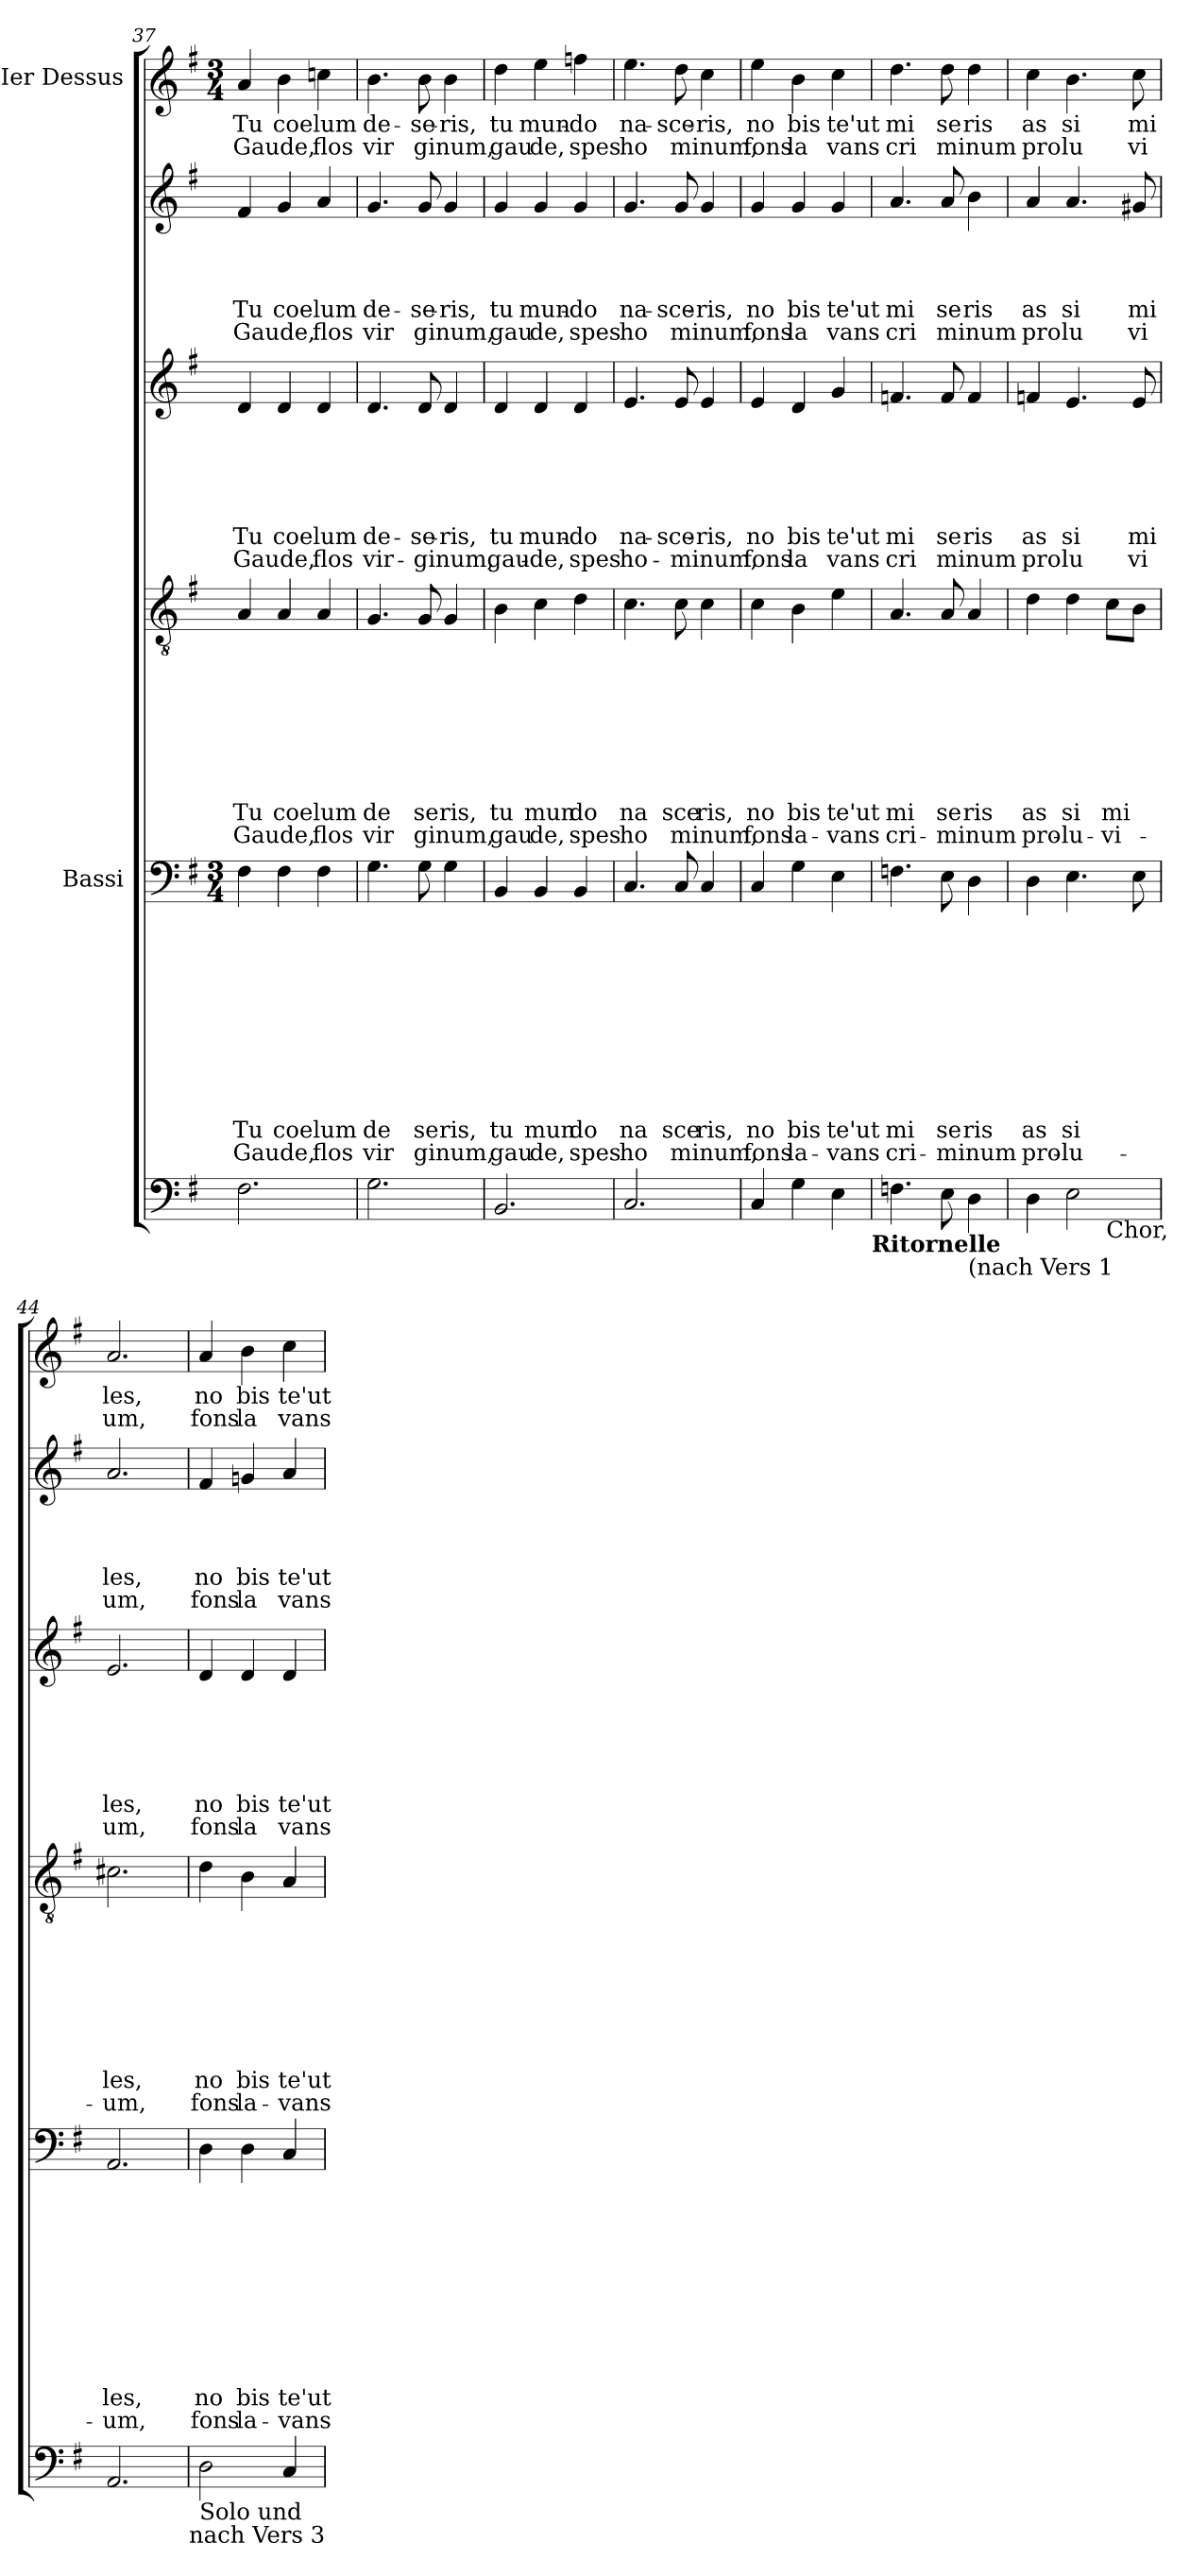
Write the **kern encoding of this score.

**kern	**kern	**text	**text	**text	**text	**text	**text	**text	**text	**text	**text	**text	**kern	**text	**text	**text	**text	**text	**text	**text	**text	**text	**kern	**text	**text	**text	**text	**text	**text	**text	**kern	**text	**text	**text	**text	**text	**kern	**text	**text
*part6	*part5	*part5	*part5	*part5	*part5	*part5	*part5	*part5	*part5	*part5	*part5	*part5	*part4	*part4	*part4	*part4	*part4	*part4	*part4	*part4	*part4	*part4	*part3	*part3	*part3	*part3	*part3	*part3	*part3	*part3	*part2	*part2	*part2	*part2	*part2	*part2	*part1	*part1	*part1
*staff6	*staff5	*staff5	*staff5	*staff5	*staff5	*staff5	*staff5	*staff5	*staff5	*staff5	*staff5	*staff5	*staff4	*staff4	*staff4	*staff4	*staff4	*staff4	*staff4	*staff4	*staff4	*staff4	*staff3	*staff3	*staff3	*staff3	*staff3	*staff3	*staff3	*staff3	*staff2	*staff2	*staff2	*staff2	*staff2	*staff2	*staff1	*staff1	*staff1
*	*I"Bassi	*	*	*	*	*	*	*	*	*	*	*	*	*	*	*	*	*	*	*	*	*	*	*	*	*	*	*	*	*	*	*	*	*	*	*	*I"Ier Dessus	*	*
*clefF4	*clefF4	*	*	*	*	*	*	*	*	*	*	*	*clefGv2	*	*	*	*	*	*	*	*	*	*clefG2	*	*	*	*	*	*	*	*clefG2	*	*	*	*	*	*clefG2	*	*
*k[f#]	*k[f#]	*	*	*	*	*	*	*	*	*	*	*	*k[f#]	*	*	*	*	*	*	*	*	*	*k[f#]	*	*	*	*	*	*	*	*k[f#]	*	*	*	*	*	*k[f#]	*	*
*G:	*G:	*	*	*	*	*	*	*	*	*	*	*	*G:	*	*	*	*	*	*	*	*	*	*G:	*	*	*	*	*	*	*	*G:	*	*	*	*	*	*G:	*	*
*	*M3/4	*	*	*	*	*	*	*	*	*	*	*	*	*	*	*	*	*	*	*	*	*	*	*	*	*	*	*	*	*	*	*	*	*	*	*	*M3/4	*	*
=37	=37	=37	=37	=37	=37	=37	=37	=37	=37	=37	=37	=37	=37	=37	=37	=37	=37	=37	=37	=37	=37	=37	=37	=37	=37	=37	=37	=37	=37	=37	=37	=37	=37	=37	=37	=37	=37	=37	=37
!	!	!	!	!	!	!	!	!	!	!	!LO:LY:b	!LO:LY:a	!	!	!	!	!	!	!	!	!LO:LY:b	!LO:LY:b	!	!	!	!	!	!	!LO:LY:b	!LO:LY:b	!	!	!	!	!LO:LY:b	!LO:LY:b	!	!LO:LY:b	!LO:LY:b
2.F#\	4F#\	.	.	.	.	.	.	.	.	.	Tu	Gaude,	4A/	.	.	.	.	.	.	.	Tu	Gaude,	4d/	.	.	.	.	.	Tu	Gaude,	4f#/	.	.	.	Tu	Gaude,	4a/	Tu	Gaude,
!	!	!	!	!	!	!	!	!	!	!	!LO:LY:b	!	!	!	!	!	!	!	!	!	!LO:LY:b	!	!	!	!	!	!	!	!LO:LY:b	!	!	!	!	!	!LO:LY:b	!	!	!LO:LY:b	!
.	4F#\	.	.	.	.	.	.	.	.	.	coelum	.	4A/	.	.	.	.	.	.	.	coelum	.	4d/	.	.	.	.	.	coelum	.	4g/	.	.	.	coelum	.	4b\	coelum	.
!	!	!	!	!	!	!	!	!	!	!	!	!LO:LY:a	!	!	!	!	!	!	!	!	!	!LO:LY:b	!	!	!	!	!	!	!	!LO:LY:b	!	!	!	!	!	!LO:LY:b	!	!	!LO:LY:b
.	4F#\	.	.	.	.	.	.	.	.	.	.	flos	4A/	.	.	.	.	.	.	.	.	flos	4d/	.	.	.	.	.	.	flos	4a/	.	.	.	.	flos	4ccn\	.	flos
=38	=38	=38	=38	=38	=38	=38	=38	=38	=38	=38	=38	=38	=38	=38	=38	=38	=38	=38	=38	=38	=38	=38	=38	=38	=38	=38	=38	=38	=38	=38	=38	=38	=38	=38	=38	=38	=38	=38	=38
!	!	!	!	!	!	!	!	!	!	!	!LO:LY:b	!LO:LY:a	!	!	!	!	!	!	!	!	!LO:LY:b	!LO:LY:b	!	!	!	!	!	!	!LO:LY:b	!LO:LY:b	!	!	!	!	!LO:LY:b	!LO:LY:b	!	!LO:LY:b	!LO:LY:b
2.G\	4.G\	.	.	.	.	.	.	.	.	.	de	vir	4.G/	.	.	.	.	.	.	.	de	vir	4.d/	.	.	.	.	.	de-	vir-	4.g/	.	.	.	de-	vir	4.b\	de-	vir
!	!	!	!	!	!	!	!	!	!	!	!LO:LY:b	!LO:LY:a	!	!	!	!	!	!	!	!	!LO:LY:b	!LO:LY:b	!	!	!	!	!	!	!LO:LY:b	!LO:LY:b	!	!	!	!	!LO:LY:b	!LO:LY:b	!	!LO:LY:b	!LO:LY:b
.	8G\	.	.	.	.	.	.	.	.	.	se	ginum,	8G/	.	.	.	.	.	.	.	se	ginum,	8d/	.	.	.	.	.	-se-	-ginum,	8g/	.	.	.	-se-	ginum,	8b\	-se-	ginum,
!	!	!	!	!	!	!	!	!	!	!	!LO:LY:b	!	!	!	!	!	!	!	!	!	!LO:LY:b	!	!	!	!	!	!	!	!LO:LY:b	!	!	!	!	!	!LO:LY:b	!	!	!LO:LY:b	!
.	4G\	.	.	.	.	.	.	.	.	.	ris,	.	4G/	.	.	.	.	.	.	.	ris,	.	4d/	.	.	.	.	.	-ris,	.	4g/	.	.	.	-ris,	.	4b\	-ris,	.
=39	=39	=39	=39	=39	=39	=39	=39	=39	=39	=39	=39	=39	=39	=39	=39	=39	=39	=39	=39	=39	=39	=39	=39	=39	=39	=39	=39	=39	=39	=39	=39	=39	=39	=39	=39	=39	=39	=39	=39
!	!	!	!	!	!	!	!	!	!	!	!LO:LY:b	!LO:LY:a	!	!	!	!	!	!	!	!	!LO:LY:b	!LO:LY:b	!	!	!	!	!	!	!LO:LY:b	!LO:LY:b	!	!	!	!	!LO:LY:b	!LO:LY:b	!	!LO:LY:b	!LO:LY:b
2.BB/	4BB/	.	.	.	.	.	.	.	.	.	tu	gau	4B\	.	.	.	.	.	.	.	tu	gau	4d/	.	.	.	.	.	tu	gau-	4g/	.	.	.	tu	gau	4dd\	tu	gau
!	!	!	!	!	!	!	!	!	!	!	!LO:LY:b	!LO:LY:a	!	!	!	!	!	!	!	!	!LO:LY:b	!LO:LY:b	!	!	!	!	!	!	!LO:LY:b	!LO:LY:b	!	!	!	!	!LO:LY:b	!LO:LY:b	!	!LO:LY:b	!LO:LY:b
.	4BB/	.	.	.	.	.	.	.	.	.	mun	de,	4c\	.	.	.	.	.	.	.	mun	de,	4d/	.	.	.	.	.	mun-	-de,	4g/	.	.	.	mun-	de,	4ee\	mun-	de,
!	!	!	!	!	!	!	!	!	!	!	!LO:LY:b	!LO:LY:a	!	!	!	!	!	!	!	!	!LO:LY:b	!LO:LY:b	!	!	!	!	!	!	!LO:LY:b	!LO:LY:b	!	!	!	!	!LO:LY:b	!LO:LY:b	!	!LO:LY:b	!LO:LY:b
.	4BB/	.	.	.	.	.	.	.	.	.	do	spes	4d\	.	.	.	.	.	.	.	do	spes	4d/	.	.	.	.	.	-do	spes	4g/	.	.	.	-do	spes	4ffn\	-do	spes
=40	=40	=40	=40	=40	=40	=40	=40	=40	=40	=40	=40	=40	=40	=40	=40	=40	=40	=40	=40	=40	=40	=40	=40	=40	=40	=40	=40	=40	=40	=40	=40	=40	=40	=40	=40	=40	=40	=40	=40
!	!	!	!	!	!	!	!	!	!	!	!LO:LY:b	!LO:LY:a	!	!	!	!	!	!	!	!	!LO:LY:b	!LO:LY:b	!	!	!	!	!	!	!LO:LY:b	!LO:LY:b	!	!	!	!	!LO:LY:b	!LO:LY:b	!	!LO:LY:b	!LO:LY:b
2.C/	4.C/	.	.	.	.	.	.	.	.	.	na	ho	4.c\	.	.	.	.	.	.	.	na	ho	4.e/	.	.	.	.	.	na-	ho-	4.g/	.	.	.	na-	ho	4.ee\	na-	ho
!	!	!	!	!	!	!	!	!	!	!	!LO:LY:b	!LO:LY:a	!	!	!	!	!	!	!	!	!LO:LY:b	!LO:LY:b	!	!	!	!	!	!	!LO:LY:b	!LO:LY:b	!	!	!	!	!LO:LY:b	!LO:LY:b	!	!LO:LY:b	!LO:LY:b
.	8C/	.	.	.	.	.	.	.	.	.	sce	minum,	8c\	.	.	.	.	.	.	.	sce	minum,	8e/	.	.	.	.	.	-sce-	-minum,	8g/	.	.	.	-sce-	minum,	8dd\	-sce-	minum,
!	!	!	!	!	!	!	!	!	!	!	!LO:LY:b	!	!	!	!	!	!	!	!	!	!LO:LY:b	!	!	!	!	!	!	!	!LO:LY:b	!	!	!	!	!	!LO:LY:b	!	!	!LO:LY:b	!
.	4C/	.	.	.	.	.	.	.	.	.	ris,	.	4c\	.	.	.	.	.	.	.	ris,	.	4e/	.	.	.	.	.	-ris,	.	4g/	.	.	.	-ris,	.	4cc\	-ris,	.
!!LO:PB:g=z
=41	=41	=41	=41	=41	=41	=41	=41	=41	=41	=41	=41	=41	=41	=41	=41	=41	=41	=41	=41	=41	=41	=41	=41	=41	=41	=41	=41	=41	=41	=41	=41	=41	=41	=41	=41	=41	=41	=41	=41
!	!	!	!	!	!	!	!	!	!	!	!LO:LY:b	!LO:LY:a	!	!	!	!	!	!	!	!	!LO:LY:b	!LO:LY:b	!	!	!	!	!	!	!LO:LY:b	!LO:LY:b	!	!	!	!	!LO:LY:b	!LO:LY:b	!	!LO:LY:b	!LO:LY:b
4C/	4C/	.	.	.	.	.	.	.	.	.	no	fons	4c\	.	.	.	.	.	.	.	no	fons	4e/	.	.	.	.	.	no	fons	4g/	.	.	.	no	fons	4ee\	no	fons
!	!	!	!	!	!	!	!	!	!	!	!LO:LY:b	!LO:LY:a	!	!	!	!	!	!	!	!	!LO:LY:b	!LO:LY:b	!	!	!	!	!	!	!LO:LY:b	!LO:LY:b	!	!	!	!	!LO:LY:b	!LO:LY:b	!	!LO:LY:b	!LO:LY:b
4G\	4G\	.	.	.	.	.	.	.	.	.	bis	la-	4B\	.	.	.	.	.	.	.	bis	la-	4d/	.	.	.	.	.	bis	la	4g/	.	.	.	bis	la	4b\	bis	la
!	!	!	!	!	!	!	!	!	!	!	!LO:LY:b	!LO:LY:a	!	!	!	!	!	!	!	!	!LO:LY:b	!LO:LY:b	!	!	!	!	!	!	!LO:LY:b	!LO:LY:b	!	!	!	!	!LO:LY:b	!LO:LY:b	!	!LO:LY:b	!LO:LY:b
4E\	4E\	.	.	.	.	.	.	.	.	.	te'ut	-vans	4e\	.	.	.	.	.	.	.	te'ut	-vans	4g/	.	.	.	.	.	te'ut	vans	4g/	.	.	.	te'ut	vans	4cc\	te'ut	vans
!LO:TX:b:B:t=Ritornelle	!	!	!	!	!	!	!	!	!	!	!	!	!	!	!	!	!	!	!	!	!	!	!	!	!	!	!	!	!	!	!	!	!	!	!	!	!	!	!
=42	=42	=42	=42	=42	=42	=42	=42	=42	=42	=42	=42	=42	=42	=42	=42	=42	=42	=42	=42	=42	=42	=42	=42	=42	=42	=42	=42	=42	=42	=42	=42	=42	=42	=42	=42	=42	=42	=42	=42
!	!	!	!	!	!	!	!	!	!	!	!LO:LY:b	!LO:LY:a	!	!	!	!	!	!	!	!	!LO:LY:b	!LO:LY:b	!	!	!	!	!	!	!LO:LY:b	!LO:LY:b	!	!	!	!	!LO:LY:b	!LO:LY:b	!	!LO:LY:b	!LO:LY:b
4.Fn\	4.Fn\	.	.	.	.	.	.	.	.	.	mi	cri-	4.A/	.	.	.	.	.	.	.	mi	cri-	4.fn/	.	.	.	.	.	mi	cri	4.a/	.	.	.	mi	cri	4.dd\	mi	cri
!	!	!	!	!	!	!	!	!	!	!	!LO:LY:b	!LO:LY:a	!	!	!	!	!	!	!	!	!LO:LY:b	!LO:LY:b	!	!	!	!	!	!	!LO:LY:b	!LO:LY:b	!	!	!	!	!LO:LY:b	!LO:LY:b	!	!LO:LY:b	!LO:LY:b
8E\	8E\	.	.	.	.	.	.	.	.	.	se	-minum	8A/	.	.	.	.	.	.	.	se	-minum	8f/	.	.	.	.	.	se	minum	8a/	.	.	.	se	minum	8dd\	se	minum
!LO:TX:b:t=(nach Vers 1	!	!	!	!	!	!	!	!	!	!	!	!	!	!	!	!	!	!	!	!	!	!	!	!	!	!	!	!	!	!	!	!	!	!	!	!	!	!	!
!	!	!	!	!	!	!	!	!	!	!	!LO:LY:b	!	!	!	!	!	!	!	!	!	!LO:LY:b	!	!	!	!	!	!	!	!LO:LY:b	!	!	!	!	!	!LO:LY:b	!	!	!LO:LY:b	!
4D\	4D\	.	.	.	.	.	.	.	.	.	ris	.	4A/	.	.	.	.	.	.	.	ris	.	4f/	.	.	.	.	.	ris	.	4b\	.	.	.	ris	.	4dd\	ris	.
=43	=43	=43	=43	=43	=43	=43	=43	=43	=43	=43	=43	=43	=43	=43	=43	=43	=43	=43	=43	=43	=43	=43	=43	=43	=43	=43	=43	=43	=43	=43	=43	=43	=43	=43	=43	=43	=43	=43	=43
!	!	!	!	!	!	!	!	!	!	!	!LO:LY:b	!LO:LY:a	!	!	!	!	!	!	!	!	!LO:LY:b	!LO:LY:b	!	!	!	!	!	!	!LO:LY:b	!LO:LY:b	!	!	!	!	!LO:LY:b	!LO:LY:b	!	!LO:LY:b	!LO:LY:b
*^	*	*	*	*	*	*	*	*	*	*	*	*	*	*	*	*	*	*	*	*	*	*	*	*	*	*	*	*	*	*	*	*	*	*	*	*	*	*	*
4D\	2ryy	4D\	.	.	.	.	.	.	.	.	.	as	pro-	4d\	.	.	.	.	.	.	.	as	pro-	4fn/	.	.	.	.	.	as	pro	4a/	.	.	.	as	pro	4cc\	as	pro
!	!	!	!	!	!	!	!	!	!	!	!	!LO:LY:b	!LO:LY:a	!	!	!	!	!	!	!	!	!LO:LY:b	!LO:LY:b	!	!	!	!	!	!	!LO:LY:b	!LO:LY:b	!	!	!	!	!LO:LY:b	!LO:LY:b	!	!LO:LY:b	!LO:LY:b
2E\	.	4.E\	.	.	.	.	.	.	.	.	.	si	-lu-	4d\	.	.	.	.	.	.	.	si	-lu-	4.e/	.	.	.	.	.	si	lu	4.a/	.	.	.	si	lu	4.b\	si	lu
!	!LO:TX:b:t=Chor,	!	!	!	!	!	!	!	!	!	!	!	!	!	!	!	!	!	!	!	!	!	!	!	!	!	!	!	!	!	!	!	!	!	!	!	!	!	!	!
!	!	!	!	!	!	!	!	!	!	!	!	!	!	!	!	!	!	!	!	!	!	!LO:LY:b	!LO:LY:b	!	!	!	!	!	!	!	!	!	!	!	!	!	!	!	!	!
.	4ryy	.	.	.	.	.	.	.	.	.	.	.	.	8c\L	.	.	.	.	.	.	.	mi	-vi-	.	.	.	.	.	.	.	.	.	.	.	.	.	.	.	.	.
!	!	!	!	!	!	!	!	!	!	!	!	!	!	!	!	!	!	!	!	!	!	!	!	!	!	!	!	!	!	!LO:LY:b	!LO:LY:b	!	!	!	!	!LO:LY:b	!LO:LY:b	!	!LO:LY:b	!LO:LY:b
.	.	8E\	.	.	.	.	.	.	.	.	.	.	.	8B\J	.	.	.	.	.	.	.	.	.	8e/	.	.	.	.	.	mi	vi	8g#X/	.	.	.	mi	vi	8cc\	mi	vi
=44	=44	=44	=44	=44	=44	=44	=44	=44	=44	=44	=44	=44	=44	=44	=44	=44	=44	=44	=44	=44	=44	=44	=44	=44	=44	=44	=44	=44	=44	=44	=44	=44	=44	=44	=44	=44	=44	=44	=44	=44
!LO:TX:b:t=nach vers 2	!	!	!	!	!	!	!	!	!	!	!	!	!	!	!	!	!	!	!	!	!	!	!	!	!	!	!	!	!	!	!	!	!	!	!	!	!	!	!	!
!	!	!	!	!	!	!	!	!	!	!	!	!LO:LY:b	!LO:LY:a	!	!	!	!	!	!	!	!	!LO:LY:b	!LO:LY:b	!	!	!	!	!	!	!LO:LY:b	!LO:LY:b	!	!	!	!	!LO:LY:b	!LO:LY:b	!	!LO:LY:b	!LO:LY:b
*v	*v	*	*	*	*	*	*	*	*	*	*	*	*	*	*	*	*	*	*	*	*	*	*	*	*	*	*	*	*	*	*	*	*	*	*	*	*	*	*	*
2.AA/	2.AA/	.	.	.	.	.	.	.	.	.	les,	-um,	2.c#X\	.	.	.	.	.	.	.	les,	-um,	2.e/	.	.	.	.	.	les,	um,	2.a/	.	.	.	les,	um,	2.a/	les,	um,
=45	=45	=45	=45	=45	=45	=45	=45	=45	=45	=45	=45	=45	=45	=45	=45	=45	=45	=45	=45	=45	=45	=45	=45	=45	=45	=45	=45	=45	=45	=45	=45	=45	=45	=45	=45	=45	=45	=45	=45
!LO:TX:b:t=Solo und	!	!	!	!	!	!	!	!	!	!	!	!	!	!	!	!	!	!	!	!	!	!	!	!	!	!	!	!	!	!	!	!	!	!	!	!	!	!	!
!	!	!	!	!	!	!	!	!	!	!	!LO:LY:b	!LO:LY:a	!	!	!	!	!	!	!	!	!LO:LY:b	!LO:LY:b	!	!	!	!	!	!	!LO:LY:b	!LO:LY:b	!	!	!	!	!LO:LY:b	!LO:LY:b	!	!LO:LY:b	!LO:LY:b
2D\	4D\	.	.	.	.	.	.	.	.	.	no	fons	4d\	.	.	.	.	.	.	.	no	fons	4d/	.	.	.	.	.	no	fons	4f#/	.	.	.	no	fons	4a/	no	fons
!	!	!	!	!	!	!	!	!	!	!	!LO:LY:b	!LO:LY:a	!	!	!	!	!	!	!	!	!LO:LY:b	!LO:LY:b	!	!	!	!	!	!	!LO:LY:b	!LO:LY:b	!	!	!	!	!LO:LY:b	!LO:LY:b	!	!LO:LY:b	!LO:LY:b
.	4D\	.	.	.	.	.	.	.	.	.	bis	la-	4B\	.	.	.	.	.	.	.	bis	la-	4d/	.	.	.	.	.	bis	la	4gn/	.	.	.	bis	la	4b\	bis	la
!	!	!	!	!	!	!	!	!	!	!	!LO:LY:b:rj	!LO:LY:a:rj	!	!	!	!	!	!	!	!	!LO:LY:b:rj	!LO:LY:b:rj	!	!	!	!	!	!	!LO:LY:b	!LO:LY:b	!	!	!	!	!LO:LY:b	!LO:LY:b	!	!LO:LY:b	!LO:LY:b
4C/	4C/	.	.	.	.	.	.	.	.	.	te'ut	-vans	4A/	.	.	.	.	.	.	.	te'ut	-vans	4d/	.	.	.	.	.	te'ut	vans	4a/	.	.	.	te'ut	vans	4cc\	te'ut	vans
!LO:TX:b:t=nach Vers 3	!	!	!	!	!	!	!	!	!	!	!	!	!	!	!	!	!	!	!	!	!	!	!	!	!	!	!	!	!	!	!	!	!	!	!	!	!	!	!
=	=	=	=	=	=	=	=	=	=	=	=	=	=	=	=	=	=	=	=	=	=	=	=	=	=	=	=	=	=	=	=	=	=	=	=	=	=	=	=
*-	*-	*-	*-	*-	*-	*-	*-	*-	*-	*-	*-	*-	*-	*-	*-	*-	*-	*-	*-	*-	*-	*-	*-	*-	*-	*-	*-	*-	*-	*-	*-	*-	*-	*-	*-	*-	*-	*-	*-
